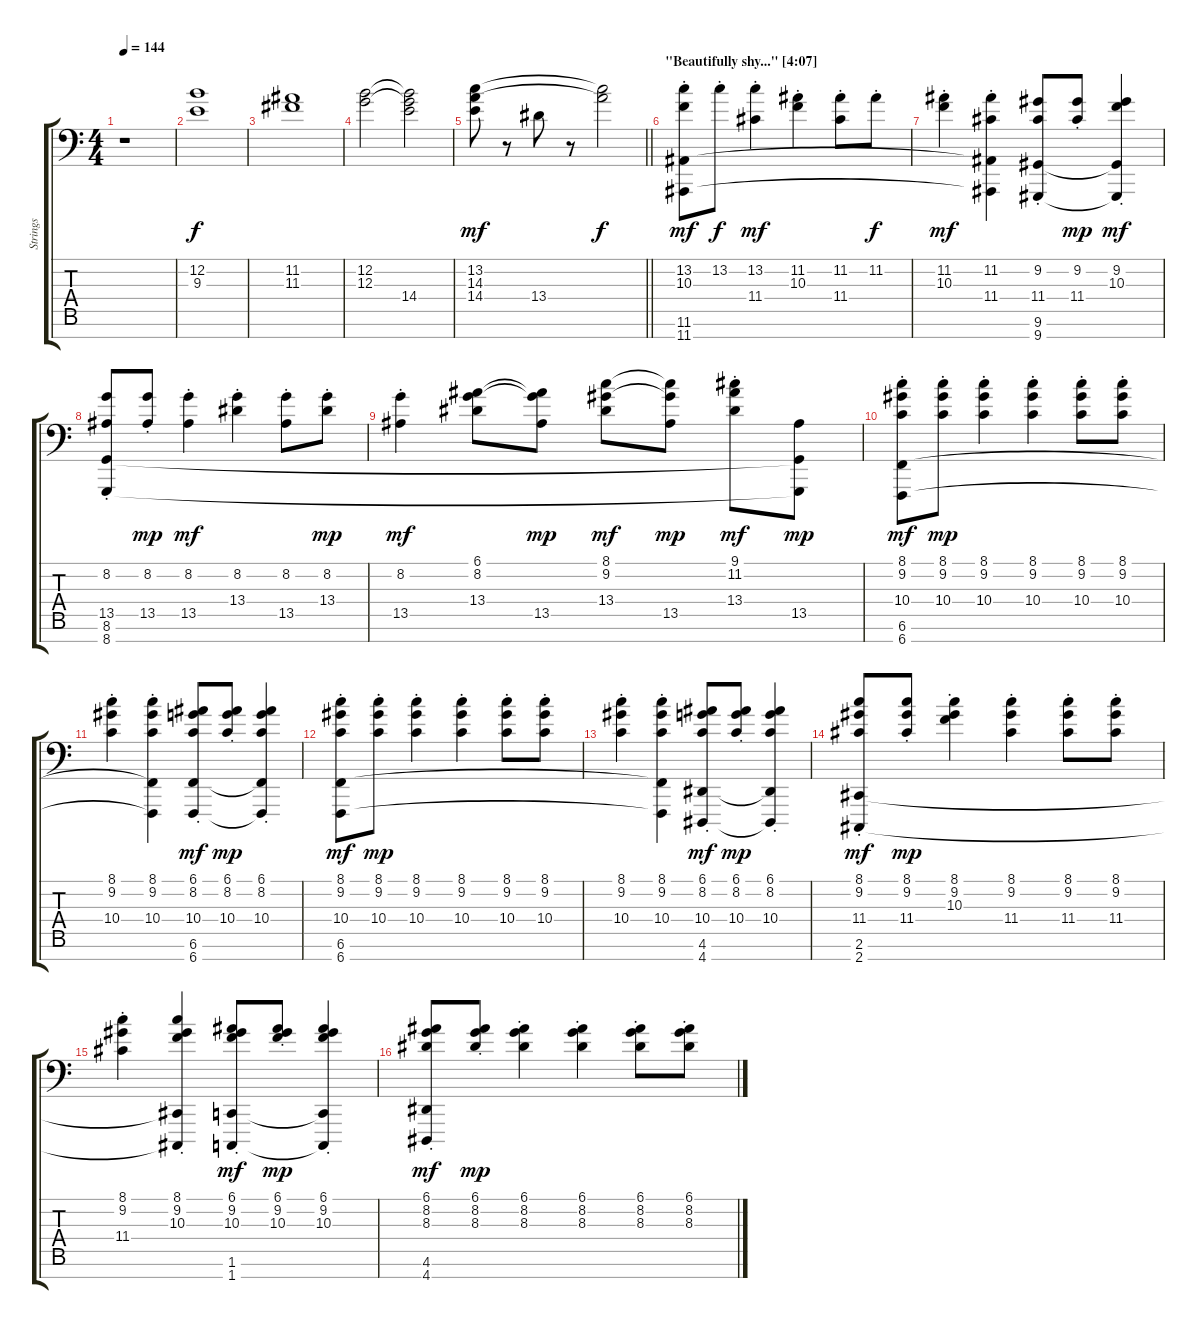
\track ("Strings" "Strings") {instrument stringensemble1}
\staff {score tabs}
\tuning (E4 B3 G3 D3 A2 B1 B0) {hide}
\ts (4 4)
\tempo 144
\clef f4
\ks c
r.1{dy f} |
(12.2 9.3).1 |
(11.2 11.3).1 |
(12.2 12.3).2 (12.2{t} 12.3{t} 14.4).2 |
\barLineRight lightlight
(13.2 14.3 14.4).8{dy mf} r.8 13.4.8 r.8 (13.2{t} 14.3{t}).2{dy f} |
\section ("" "\"Beautifully shy...\" [4:07]")
(13.2{st} 10.3 11.6 11.7).8{dy mf} 13.2{st}.8{dy f} (13.2{st} 11.4{st}).4{dy mf} (11.2{st} 10.3{st}).4 (11.2{st} 11.4).8 11.2{st}.8{dy f} |
(11.2{st} 10.3{st}).4{dy mf} (11.2{st} 11.4{st} 11.6{t} 11.7{t}).4 (9.2{st} 11.4{st} 9.6 9.7).8 (9.2{st} 11.4{st}).8{dy mp} (9.2{st} 10.3 9.6{t} 9.7{t}).4{dy mf} |
(8.2{st} 13.5{st} 8.6 8.7).8 (8.2{st} 13.5{st}).8{dy mp} (8.2{st} 13.5{st}).4{dy mf} (8.2{st} 13.4{st}).4 (8.2{st} 13.5).8 (8.2{st} 13.4{st}).8{dy mp} |
(8.2{st} 13.5{st}).4{dy mf} (6.1 8.2 13.4).8 (6.1{t} 8.2{t} 13.5).8{dy mp} (8.1 9.2 13.4).8{dy mf} (8.1{t} 9.2{t} 13.5).8{dy mp} (9.1{st} 11.2{st} 13.4).8{dy mf} (13.5 8.6{t} 8.7{t}).8{dy mp} |
(8.1{st} 9.2{st} 10.4{st} 6.6 6.7).8{dy mf} (8.1{st} 9.2{st} 10.4{st}).8{dy mp} (8.1{st} 9.2{st} 10.4{st}).4 (8.1{st} 9.2{st} 10.4{st}).4 (8.1{st} 9.2{st} 10.4{st}).8 (8.1{st} 9.2{st} 10.4{st}).8 |
(8.1{st} 9.2{st} 10.4{st}).4 (8.1{st} 9.2{st} 10.4{st} 6.6{t} 6.7{t}).4 (6.1{st} 8.2{st} 10.4{st} 6.6 6.7).8{dy mf} (6.1{st} 8.2{st} 10.4{st}).8{dy mp} (6.1 8.2 10.4{st} 6.6{t} 6.7{t}).4 |
(8.1{st} 9.2{st} 10.4{st} 6.6 6.7).8{dy mf} (8.1{st} 9.2{st} 10.4{st}).8{dy mp} (8.1{st} 9.2{st} 10.4{st}).4 (8.1{st} 9.2{st} 10.4{st}).4 (8.1{st} 9.2{st} 10.4{st}).8 (8.1{st} 9.2{st} 10.4{st}).8 |
(8.1{st} 9.2{st} 10.4{st}).4 (8.1{st} 9.2{st} 10.4{st} 6.6{t} 6.7{t}).4 (6.1{st} 8.2{st} 10.4{st} 4.6 4.7).8{dy mf} (6.1{st} 8.2{st} 10.4{st}).8{dy mp} (6.1 8.2 10.4{st} 4.6{t} 4.7{t}).4 |
(8.1{st} 9.2{st} 11.4{st} 2.6 2.7).8{dy mf} (8.1{st} 9.2{st} 11.4{st}).8{dy mp} (8.1{st} 9.2{st} 10.3).4 (8.1{st} 9.2{st} 11.4{st}).4 (8.1{st} 9.2{st} 11.4{st}).8 (8.1{st} 9.2{st} 11.4{st}).8 |
(8.1{st} 9.2{st} 11.4{st}).4 (8.1{st} 9.2{st} 10.3 2.6{t} 2.7{t}).4 (6.1{st} 9.2{st} 10.3{st} 1.6 1.7).8{dy mf} (6.1{st} 9.2{st} 10.3{st}).8{dy mp} (6.1{st} 9.2{st} 10.3{st} 1.6{t} 1.7{t}).4 |
(6.1{st} 8.2{st} 8.3{st} 4.6 4.7).8{dy mf} (6.1{st} 8.2{st} 8.3{st}).8{dy mp} (6.1{st} 8.2{st} 8.3{st}).4 (6.1{st} 8.2{st} 8.3{st}).4 (6.1{st} 8.2{st} 8.3{st}).8 (6.1{st} 8.2{st} 8.3{st}).8
